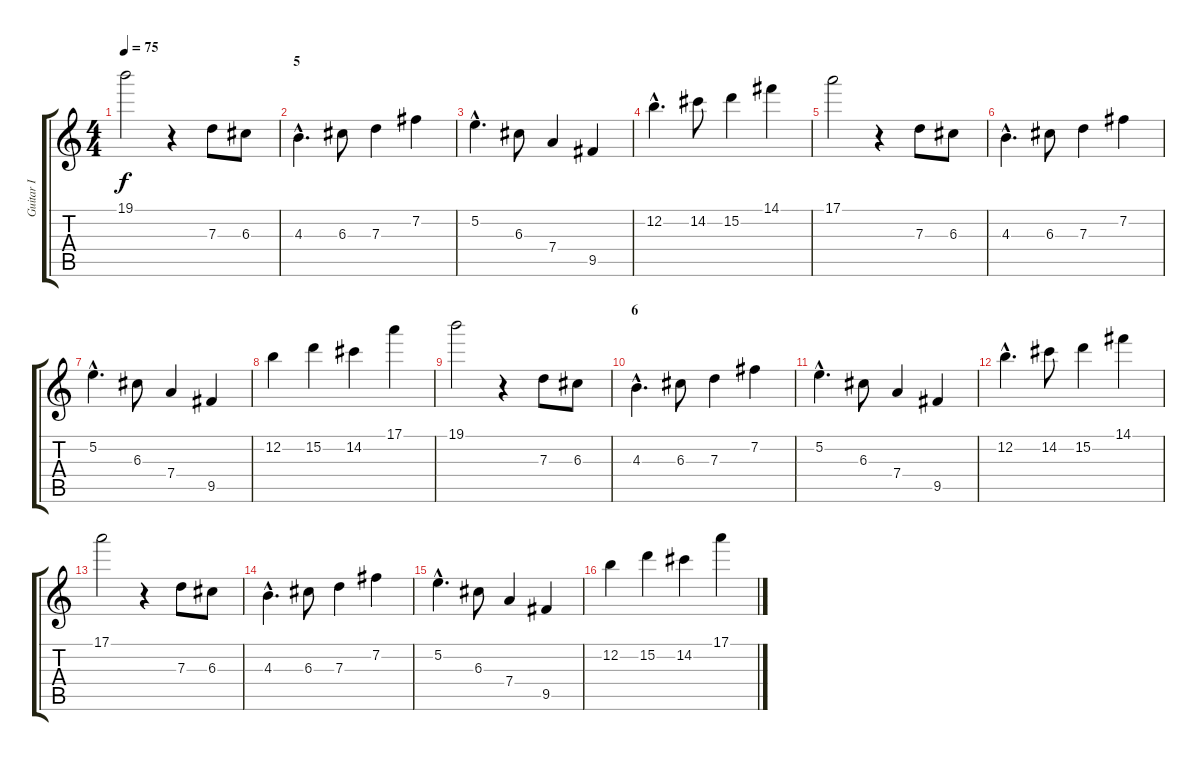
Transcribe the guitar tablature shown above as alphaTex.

\track ("Guitar I" "Guitar I") {instrument overdrivenguitar}
\staff {score tabs}
\tuning (E4 B3 G3 D3 A2 E2) {hide}
\ts (4 4)
\tempo 75
\clef g2
\ks c
19.1.2{dy f} r.4 7.3.8 6.3.8 |
\section ("" "5")
4.3{hac}.4{d} 6.3.8 7.3.4 7.2.4 |
5.2{hac}.4{d} 6.3.8 7.4.4 9.5.4 |
12.2{hac}.4{d} 14.2.8 15.2.4 14.1.4 |
17.1.2 r.4 7.3.8 6.3.8 |
4.3{hac}.4{d} 6.3.8 7.3.4 7.2.4 |
5.2{hac}.4{d} 6.3.8 7.4.4 9.5.4 |
12.2.4 15.2.4 14.2.4 17.1.4 |
19.1.2 r.4 7.3.8 6.3.8 |
\section ("" "6")
4.3{hac}.4{d} 6.3.8 7.3.4 7.2.4 |
5.2{hac}.4{d} 6.3.8 7.4.4 9.5.4 |
12.2{hac}.4{d} 14.2.8 15.2.4 14.1.4 |
17.1.2 r.4 7.3.8 6.3.8 |
4.3{hac}.4{d} 6.3.8 7.3.4 7.2.4 |
5.2{hac}.4{d} 6.3.8 7.4.4 9.5.4 |
12.2.4 15.2.4 14.2.4 17.1.4
